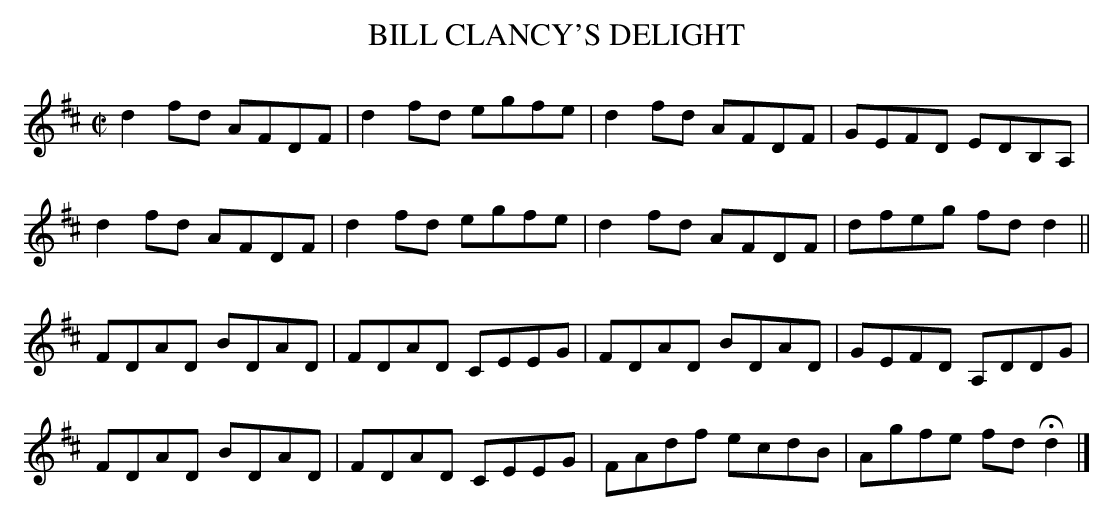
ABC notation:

X:1
T:BILL CLANCY'S DELIGHT
M:C|
L:1/8
K:D
d2fd AFDF|d2fd egfe|d2fd AFDF|GEFD EDB,A,|
d2fd AFDF|d2fd egfe|d2fd AFDF|dfeg fd d2 ||
FDAD BDAD|FDAD CEEG|FDAD BDAD|GEFD A,DDG|
FDAD BDAD|FDAD CEEG|FAdf ecdB|Agfe fd Hd2 |]
